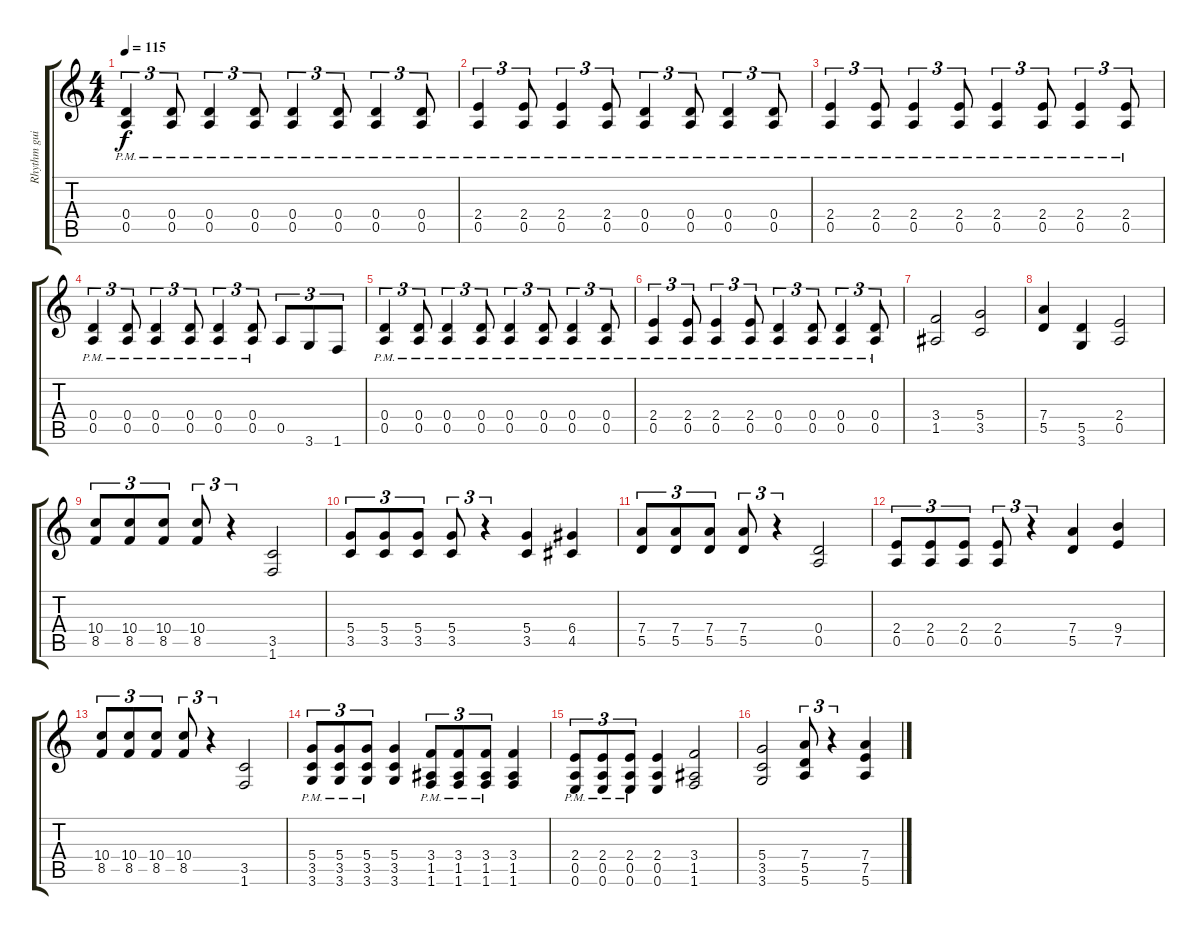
\track ("Rhythm guitar 1" "Rhythm gui") {instrument distortionguitar}
\staff {score tabs}
\tuning (E4 B3 G3 D3 A2 E2) {hide}
\ts (4 4)
\tempo 115
\clef g2
\ks c
(0.4{pm} 0.5{pm}).4{tu (3 2) dy f} (0.4{pm} 0.5{pm}).8{tu (3 2)} (0.4{pm} 0.5{pm}).4{tu (3 2)} (0.4{pm} 0.5{pm}).8{tu (3 2)} (0.4{pm} 0.5{pm}).4{tu (3 2)} (0.4{pm} 0.5{pm}).8{tu (3 2)} (0.4{pm} 0.5{pm}).4{tu (3 2)} (0.4{pm} 0.5{pm}).8{tu (3 2)} |
(2.4{pm} 0.5{pm}).4{tu (3 2)} (2.4{pm} 0.5{pm}).8{tu (3 2)} (2.4{pm} 0.5{pm}).4{tu (3 2)} (2.4{pm} 0.5{pm}).8{tu (3 2)} (0.4{pm} 0.5{pm}).4{tu (3 2)} (0.4{pm} 0.5{pm}).8{tu (3 2)} (0.4{pm} 0.5{pm}).4{tu (3 2)} (0.4{pm} 0.5{pm}).8{tu (3 2)} |
(2.4{pm} 0.5{pm}).4{tu (3 2)} (2.4{pm} 0.5{pm}).8{tu (3 2)} (2.4{pm} 0.5{pm}).4{tu (3 2)} (2.4{pm} 0.5{pm}).8{tu (3 2)} (2.4{pm} 0.5{pm}).4{tu (3 2)} (2.4{pm} 0.5{pm}).8{tu (3 2)} (2.4{pm} 0.5{pm}).4{tu (3 2)} (2.4{pm} 0.5{pm}).8{tu (3 2)} |
(0.4{pm} 0.5{pm}).4{tu (3 2)} (0.4{pm} 0.5{pm}).8{tu (3 2)} (0.4{pm} 0.5{pm}).4{tu (3 2)} (0.4{pm} 0.5{pm}).8{tu (3 2)} (0.4{pm} 0.5{pm}).4{tu (3 2)} (0.4{pm} 0.5{pm}).8{tu (3 2)} 0.5.8{tu (3 2)} 3.6.8{tu (3 2)} 1.6.8{tu (3 2)} |
(0.4{pm} 0.5{pm}).4{tu (3 2)} (0.4{pm} 0.5{pm}).8{tu (3 2)} (0.4{pm} 0.5{pm}).4{tu (3 2)} (0.4{pm} 0.5{pm}).8{tu (3 2)} (0.4{pm} 0.5{pm}).4{tu (3 2)} (0.4{pm} 0.5{pm}).8{tu (3 2)} (0.4{pm} 0.5{pm}).4{tu (3 2)} (0.4{pm} 0.5{pm}).8{tu (3 2)} |
(2.4{pm} 0.5{pm}).4{tu (3 2)} (2.4{pm} 0.5{pm}).8{tu (3 2)} (2.4{pm} 0.5{pm}).4{tu (3 2)} (2.4{pm} 0.5{pm}).8{tu (3 2)} (0.4{pm} 0.5{pm}).4{tu (3 2)} (0.4{pm} 0.5{pm}).8{tu (3 2)} (0.4{pm} 0.5{pm}).4{tu (3 2)} (0.4{pm} 0.5{pm}).8{tu (3 2)} |
(3.4 1.5).2 (5.4 3.5).2 |
(7.4 5.5).4 (5.5 3.6).4 (2.4 0.5).2 |
(10.4 8.5).8{tu (3 2)} (10.4 8.5).8{tu (3 2)} (10.4 8.5).8{tu (3 2)} (10.4 8.5).8{tu (3 2)} r.4{tu (3 2)} (3.5 1.6).2 |
(5.4 3.5).8{tu (3 2)} (5.4 3.5).8{tu (3 2)} (5.4 3.5).8{tu (3 2)} (5.4 3.5).8{tu (3 2)} r.4{tu (3 2)} (5.4 3.5).4 (6.4 4.5).4 |
(7.4 5.5).8{tu (3 2)} (7.4 5.5).8{tu (3 2)} (7.4 5.5).8{tu (3 2)} (7.4 5.5).8{tu (3 2)} r.4{tu (3 2)} (0.4 0.5).2 |
(2.4 0.5).8{tu (3 2)} (2.4 0.5).8{tu (3 2)} (2.4 0.5).8{tu (3 2)} (2.4 0.5).8{tu (3 2)} r.4{tu (3 2)} (7.4 5.5).4 (9.4 7.5).4 |
(10.4 8.5).8{tu (3 2)} (10.4 8.5).8{tu (3 2)} (10.4 8.5).8{tu (3 2)} (10.4 8.5).8{tu (3 2)} r.4{tu (3 2)} (3.5 1.6).2 |
(5.4{pm} 3.5{pm} 3.6{pm}).8{tu (3 2)} (5.4{pm} 3.5{pm} 3.6{pm}).8{tu (3 2)} (5.4{pm} 3.5{pm} 3.6{pm}).8{tu (3 2)} (5.4 3.5 3.6).4 (3.4{pm} 1.5{pm} 1.6{pm}).8{tu (3 2)} (3.4{pm} 1.5{pm} 1.6{pm}).8{tu (3 2)} (3.4{pm} 1.5{pm} 1.6{pm}).8{tu (3 2)} (3.4 1.5 1.6).4 |
(2.4{pm} 0.5{pm} 0.6{pm}).8{tu (3 2)} (2.4{pm} 0.5{pm} 0.6{pm}).8{tu (3 2)} (2.4{pm} 0.5{pm} 0.6{pm}).8{tu (3 2)} (2.4 0.5 0.6).4 (3.4 1.5 1.6).2 |
(5.4 3.5 3.6).2 (7.4 5.5 5.6).8{tu (3 2)} r.4{tu (3 2)} (7.4 7.5 5.6).4
